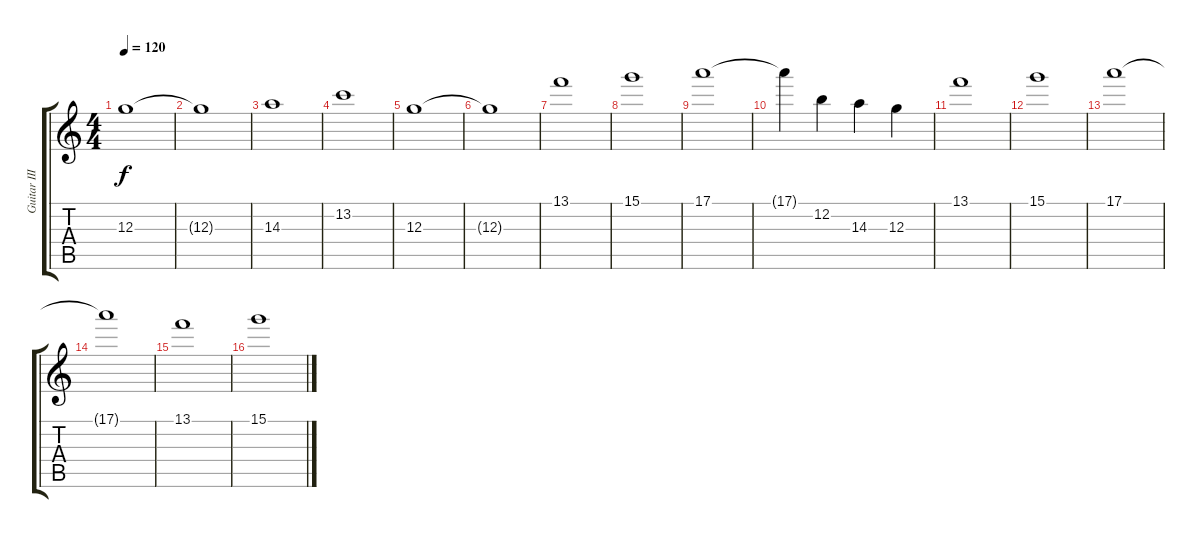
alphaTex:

\track ("Guitar III" "Guitar III") {instrument overdrivenguitar}
\staff {score tabs}
\tuning (E4 B3 G3 D3 A2 E2) {hide}
\ts (4 4)
\tempo 120
\clef g2
\ks c
12.3.1{dy f} |
12.3{t}.1 |
14.3.1 |
13.2.1 |
12.3.1 |
12.3{t}.1 |
13.1.1 |
15.1.1 |
17.1.1 |
17.1{t}.4 12.2.4 14.3.4 12.3.4 |
13.1.1 |
15.1.1 |
17.1.1 |
17.1{t}.1 |
13.1.1 |
15.1.1
